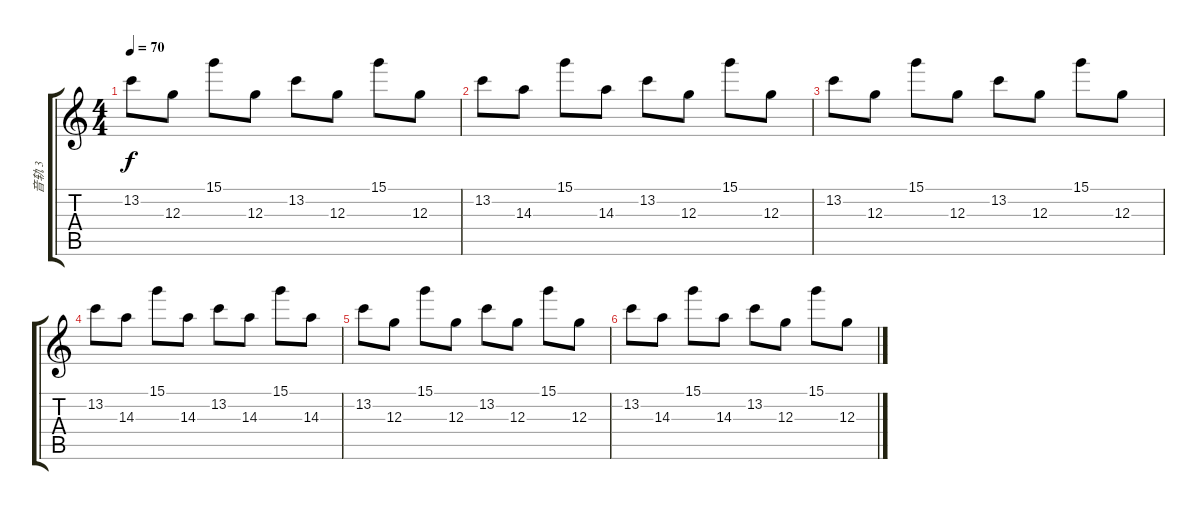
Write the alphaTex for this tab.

\track ("音轨 3" "音轨 3") {instrument distortionguitar}
\staff {score tabs}
\tuning (E4 B3 G3 D3 A2 E2) {hide}
\ts (4 4)
\tempo 70
\clef g2
\ks c
13.2.8{dy f} 12.3.8 15.1.8 12.3.8 13.2.8 12.3.8 15.1.8 12.3.8 |
13.2.8 14.3.8 15.1.8 14.3.8 13.2.8 12.3.8 15.1.8 12.3.8 |
13.2.8 12.3.8 15.1.8 12.3.8 13.2.8 12.3.8 15.1.8 12.3.8 |
13.2.8 14.3.8 15.1.8 14.3.8 13.2.8 14.3.8 15.1.8 14.3.8 |
13.2.8 12.3.8 15.1.8 12.3.8 13.2.8 12.3.8 15.1.8 12.3.8 |
13.2.8 14.3.8 15.1.8 14.3.8 13.2.8 12.3.8 15.1.8 12.3.8
